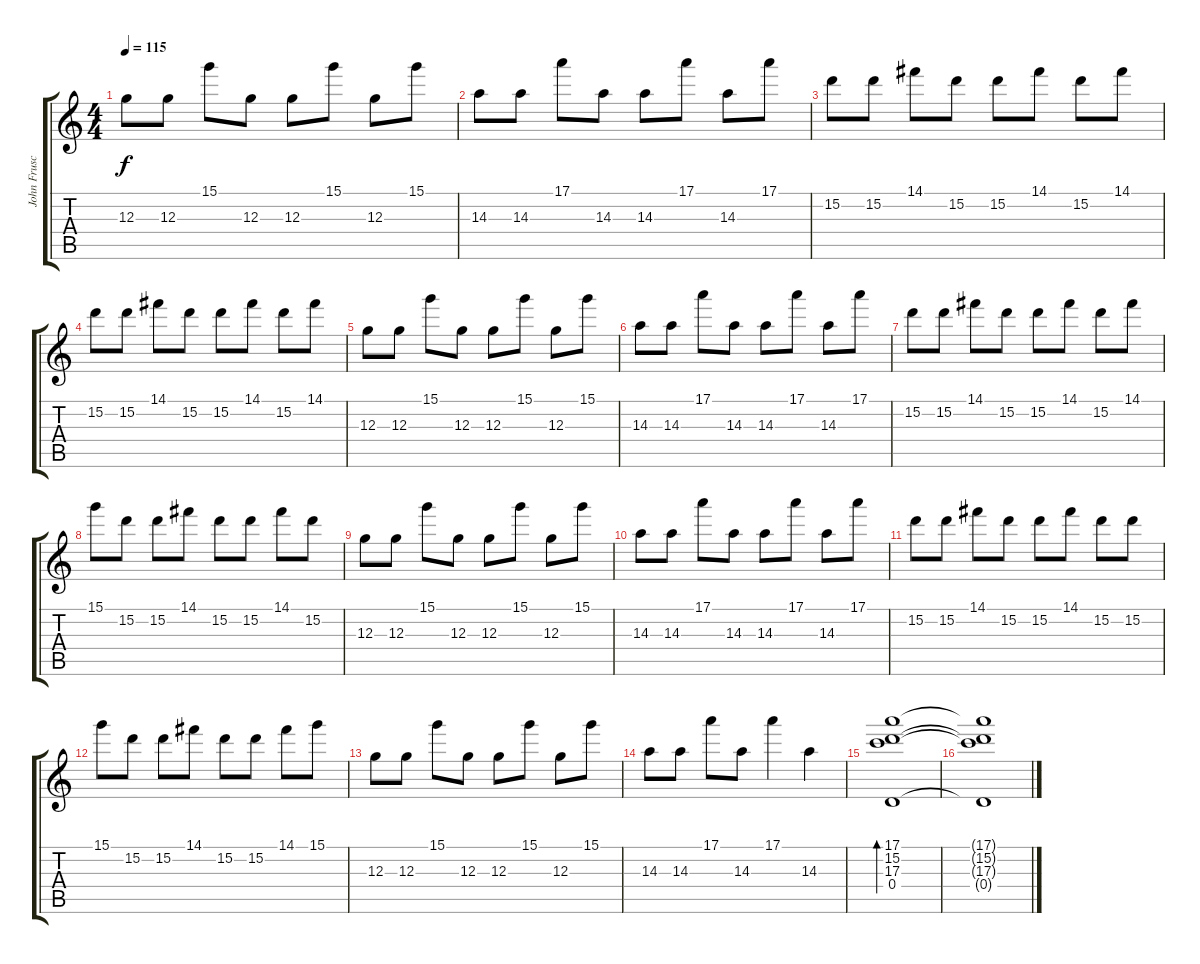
\track ("John Frusciante" "John Frusc") {instrument electricguitarjazz}
\staff {score tabs}
\tuning (E4 B3 G3 D3 A2 E2) {hide}
\ts (4 4)
\tempo 115
\clef g2
\ks c
12.3.8{dy f} 12.3.8 15.1.8 12.3.8 12.3.8 15.1.8 12.3.8 15.1.8 |
14.3.8 14.3.8 17.1.8 14.3.8 14.3.8 17.1.8 14.3.8 17.1.8 |
15.2.8 15.2.8 14.1.8 15.2.8 15.2.8 14.1.8 15.2.8 14.1.8 |
15.2.8 15.2.8 14.1.8 15.2.8 15.2.8 14.1.8 15.2.8 14.1.8 |
12.3.8 12.3.8 15.1.8 12.3.8 12.3.8 15.1.8 12.3.8 15.1.8 |
14.3.8 14.3.8 17.1.8 14.3.8 14.3.8 17.1.8 14.3.8 17.1.8 |
15.2.8 15.2.8 14.1.8 15.2.8 15.2.8 14.1.8 15.2.8 14.1.8 |
15.1.8 15.2.8 15.2.8 14.1.8 15.2.8 15.2.8 14.1.8 15.2.8 |
12.3.8 12.3.8 15.1.8 12.3.8 12.3.8 15.1.8 12.3.8 15.1.8 |
14.3.8 14.3.8 17.1.8 14.3.8 14.3.8 17.1.8 14.3.8 17.1.8 |
15.2.8 15.2.8 14.1.8 15.2.8 15.2.8 14.1.8 15.2.8 15.2.8 |
15.1.8 15.2.8 15.2.8 14.1.8 15.2.8 15.2.8 14.1.8 15.1.8 |
12.3.8 12.3.8 15.1.8 12.3.8 12.3.8 15.1.8 12.3.8 15.1.8 |
14.3.8 14.3.8 17.1.8 14.3.8 17.1.4 14.3.4 |
(17.1 15.2 17.3 0.4).1{bd 480} |
(17.1{t} 15.2{t} 17.3{t} 0.4{t}).1
